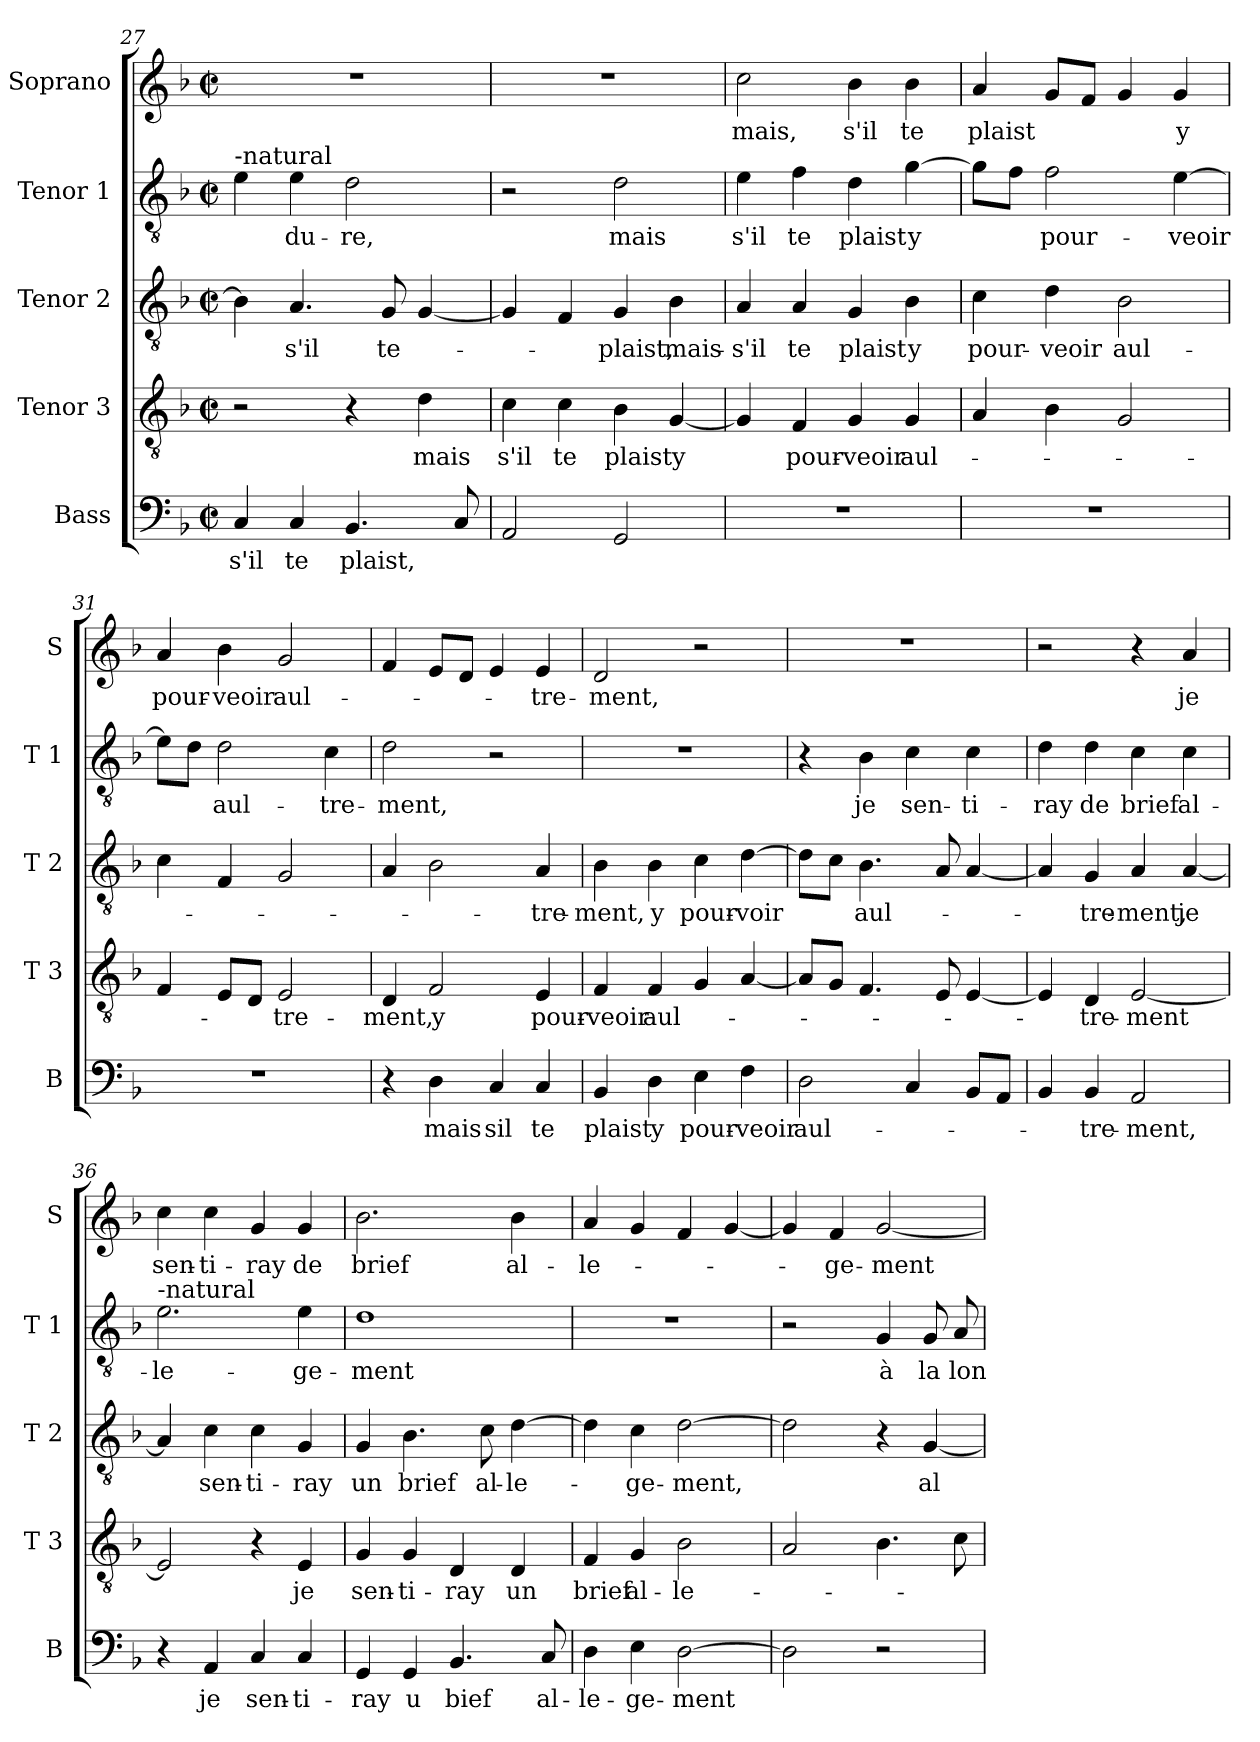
**kern	**text	**kern	**text	**kern	**text	**kern	**text	**kern	**text
*part5	*part5	*part4	*part4	*part3	*part3	*part2	*part2	*part1	*part1
*staff5	*staff5	*staff4	*staff4	*staff3	*staff3	*staff2	*staff2	*staff1	*staff1
*I"Bass	*	*I"Tenor 3	*	*I"Tenor 2	*	*I"Tenor 1	*	*I"Soprano	*
*I'B	*	*I'T 3	*	*I'T 2	*	*I'T 1	*	*I'S	*
*clefF4	*	*clefGv2	*	*clefGv2	*	*clefGv2	*	*clefG2	*
*k[b-]	*	*k[b-]	*	*k[b-]	*	*k[b-]	*	*k[b-]	*
*F:	*	*F:	*	*F:	*	*F:	*	*F:	*
*M2/2	*	*M2/2	*	*M2/2	*	*M2/2	*	*M2/2	*
*met(c|)	*	*met(c|)	*	*met(c|)	*	*met(c|)	*	*met(c|)	*
=27	=27	=27	=27	=27	=27	=27	=27	=27	=27
!	!	!	!	!	!	!LO:TX:a:t=-natural	!	!	!
4C/	s'il	2r	.	4B-\]	.	4e\	.	1r	.
4C/	te	.	.	4.A/	s'il	4e\	du-	.	.
4.BB-/	plaist,	4r	.	.	.	2d\	-re,	.	.
.	.	.	.	8G/	te-	.	.	.	.
.	.	4d\	mais	[4G/	.	.	.	.	.
8C/	.	.	.	.	.	.	.	.	.
=28	=28	=28	=28	=28	=28	=28	=28	=28	=28
2AA/	.	4c\	s'il	4G/]	.	2r	.	1r	.
.	.	4c\	te	4F/	.	.	.	.	.
2GG/	.	4B-\	plaist	4G/	-plaist,	2d\	mais	.	.
.	.	[4G/	y	4B-\	mais-	.	.	.	.
=29	=29	=29	=29	=29	=29	=29	=29	=29	=29
1r	.	4G/]	.	4A/	-s'il	4e\	s'il	2cc\	mais,
.	.	4F/	pour-	4A/	te	4f\	te	.	.
.	.	4G/	-veoir	4G/	plaist	4d\	plaist	4b-\	s'il
.	.	4G/	aul-	4B-\	y	[4g\	y	4b-\	te
=30	=30	=30	=30	=30	=30	=30	=30	=30	=30
1r	.	4A/	.	4c\	pour-	8g\L]	.	4a/	plaist
.	.	.	.	.	.	8f\J	.	.	.
.	.	4B-\	.	4d\	-veoir	2f\	pour-	8g/L	.
.	.	.	.	.	.	.	.	8f/J	.
.	.	2G/	.	2B-\	aul-	.	.	4g/	.
.	.	.	.	.	.	[4e\	-veoir	4g/	y
!!LO:LB:g=z
=31	=31	=31	=31	=31	=31	=31	=31	=31	=31
1r	.	4F/	.	4c\	.	8e\L]	.	4a/	pour-
.	.	.	.	.	.	8d\J	.	.	.
.	.	8E/L	.	4F/	.	2d\	aul-	4b-\	-veoir
.	.	8D/J	.	.	.	.	.	.	.
.	.	2E/	-tre-	2G/	.	.	.	2g/	aul-
.	.	.	.	.	.	4c\	-tre-	.	.
=32	=32	=32	=32	=32	=32	=32	=32	=32	=32
4r	.	4D/	-ment,	4A/	.	2d\	-ment,	4f/	.
4D\	mais	2F/	y	2B-\	.	.	.	8e/L	.
.	.	.	.	.	.	.	.	8d/J	.
4C/	sil	.	.	.	.	2r	.	4e/	.
4C/	te	4E/	pour-	4A/	-tre-	.	.	4e/	-tre-
=33	=33	=33	=33	=33	=33	=33	=33	=33	=33
4BB-/	plaist	4F/	-veoir	4B-\	-ment,	1r	.	2d/	-ment,
4D\	y	4F/	aul-	4B-\	y	.	.	.	.
4E\	pour-	4G/	.	4c\	pour-	.	.	2r	.
4F\	-veoir	[4A/	.	[4d\	-voir	.	.	.	.
=34	=34	=34	=34	=34	=34	=34	=34	=34	=34
2D\	aul-	8A/L]	.	8d\L]	.	4r	.	1r	.
.	.	8G/J	.	8c\J	.	.	.	.	.
.	.	4.F/	.	4.B-\	aul-	4B-\	je	.	.
4C/	.	.	.	.	.	4c\	sen-	.	.
.	.	8E/	.	8A/	.	.	.	.	.
8BB-/L	.	[4E/	.	[4A/	.	4c\	-ti-	.	.
8AA/J	.	.	.	.	.	.	.	.	.
=35	=35	=35	=35	=35	=35	=35	=35	=35	=35
4BB-/	.	4E/]	.	4A/]	.	4d\	-ray	2r	.
4BB-/	-tre-	4D/	-tre-	4G/	-tre-	4d\	de	.	.
2AA/	-ment,	[2E/	-ment	4A/	-ment,	4c\	brief	4r	.
.	.	.	.	[4A/	je	4c\	al-	4a/	je
!!LO:LB:g=z
=36	=36	=36	=36	=36	=36	=36	=36	=36	=36
!	!	!	!	!	!	!LO:TX:a:t=-natural	!	!	!
4r	.	2E/]	.	4A/]	.	2.e\	-le-	4cc\	sen-
4AA/	je	.	.	4c\	sen-	.	.	4cc\	-ti-
4C/	sen-	4r	.	4c\	-ti-	.	.	4g/	-ray
4C/	-ti-	4E/	je	4G/	-ray	4e\	-ge-	4g/	de
=37	=37	=37	=37	=37	=37	=37	=37	=37	=37
4GG/	-ray	4G/	sen-	4G/	un	1d	-ment	2.b-\	brief
4GG/	u	4G/	-ti-	4.B-\	brief	.	.	.	.
4.BB-/	bief	4D/	-ray	.	.	.	.	.	.
.	.	.	.	8c\	al-	.	.	.	.
.	.	4D/	un	[4d\	-le-	.	.	4b-\	al-
8C/	al-	.	.	.	.	.	.	.	.
=38	=38	=38	=38	=38	=38	=38	=38	=38	=38
4D\	-le-	4F/	brief	4d\]	.	1r	.	4a/	-le-
4E\	-ge-	4G/	al-	4c\	-ge-	.	.	4g/	.
[2D\	-ment	2B-\	-le-	[2d\	-ment,	.	.	4f/	.
.	.	.	.	.	.	.	.	[4g/	.
=39	=39	=39	=39	=39	=39	=39	=39	=39	=39
2D\]	.	2A/	.	2d\]	.	2r	.	4g/]	.
.	.	.	.	.	.	.	.	4f/	-ge-
2r	.	4.B-\	.	4r	.	4G/	à	[2g/	-ment
.	.	.	.	[4G/	al-	8G/	la	.	.
.	.	8c\	.	.	.	8A/	lon-	.	.
=	=	=	=	=	=	=	=	=	=
*-	*-	*-	*-	*-	*-	*-	*-	*-	*-
